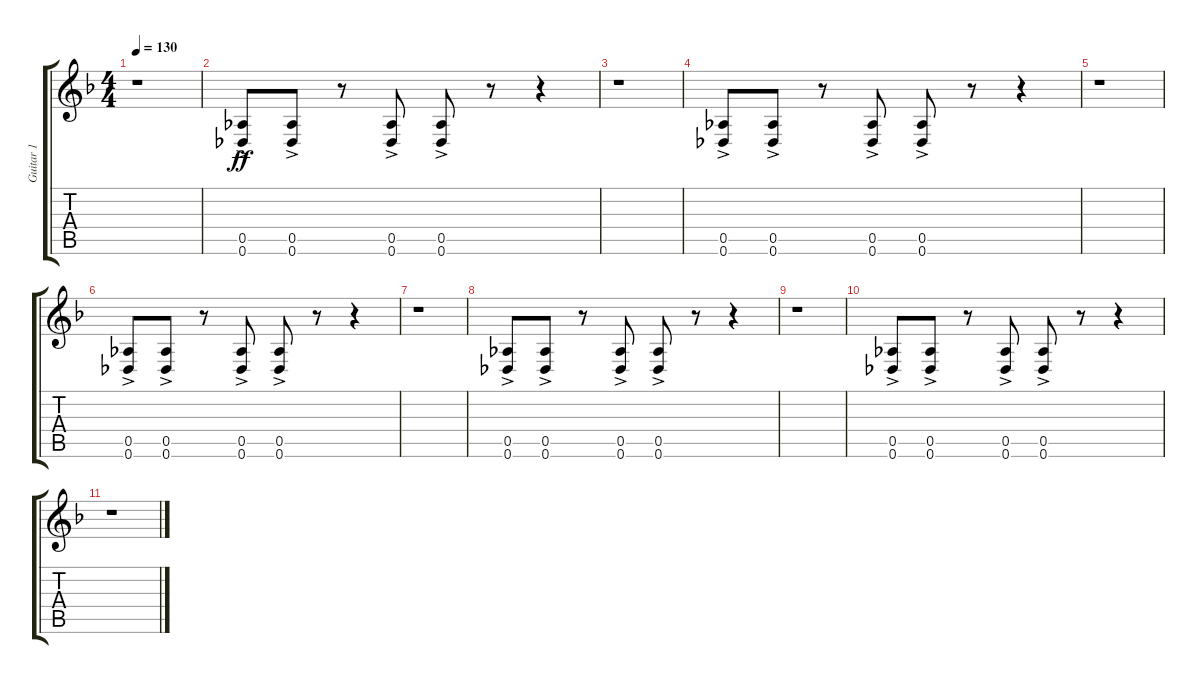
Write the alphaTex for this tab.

\track ("Guitar 1" "Guitar 1") {instrument distortionguitar}
\staff {score tabs}
\tuning (Eb4 Bb3 Gb3 Db3 Ab2 Db2) {hide}
\ts (4 4)
\tempo 130
\clef g2
\ks f
r.1{dy ff} |
(0.5{ac} 0.6{ac}).8 (0.5{ac} 0.6{ac}).8 r.8 (0.5{ac} 0.6{ac}).8 (0.5{ac} 0.6{ac}).8 r.8 r.4 |
r.1 |
(0.5{ac} 0.6{ac}).8 (0.5{ac} 0.6{ac}).8 r.8 (0.5{ac} 0.6{ac}).8 (0.5{ac} 0.6{ac}).8 r.8 r.4 |
r.1 |
(0.5{ac} 0.6{ac}).8 (0.5{ac} 0.6{ac}).8 r.8 (0.5{ac} 0.6{ac}).8 (0.5{ac} 0.6{ac}).8 r.8 r.4 |
r.1 |
(0.5{ac} 0.6{ac}).8 (0.5{ac} 0.6{ac}).8 r.8 (0.5{ac} 0.6{ac}).8 (0.5{ac} 0.6{ac}).8 r.8 r.4 |
r.1 |
(0.5{ac} 0.6{ac}).8 (0.5{ac} 0.6{ac}).8 r.8 (0.5{ac} 0.6{ac}).8 (0.5{ac} 0.6{ac}).8 r.8 r.4 |
r.1
